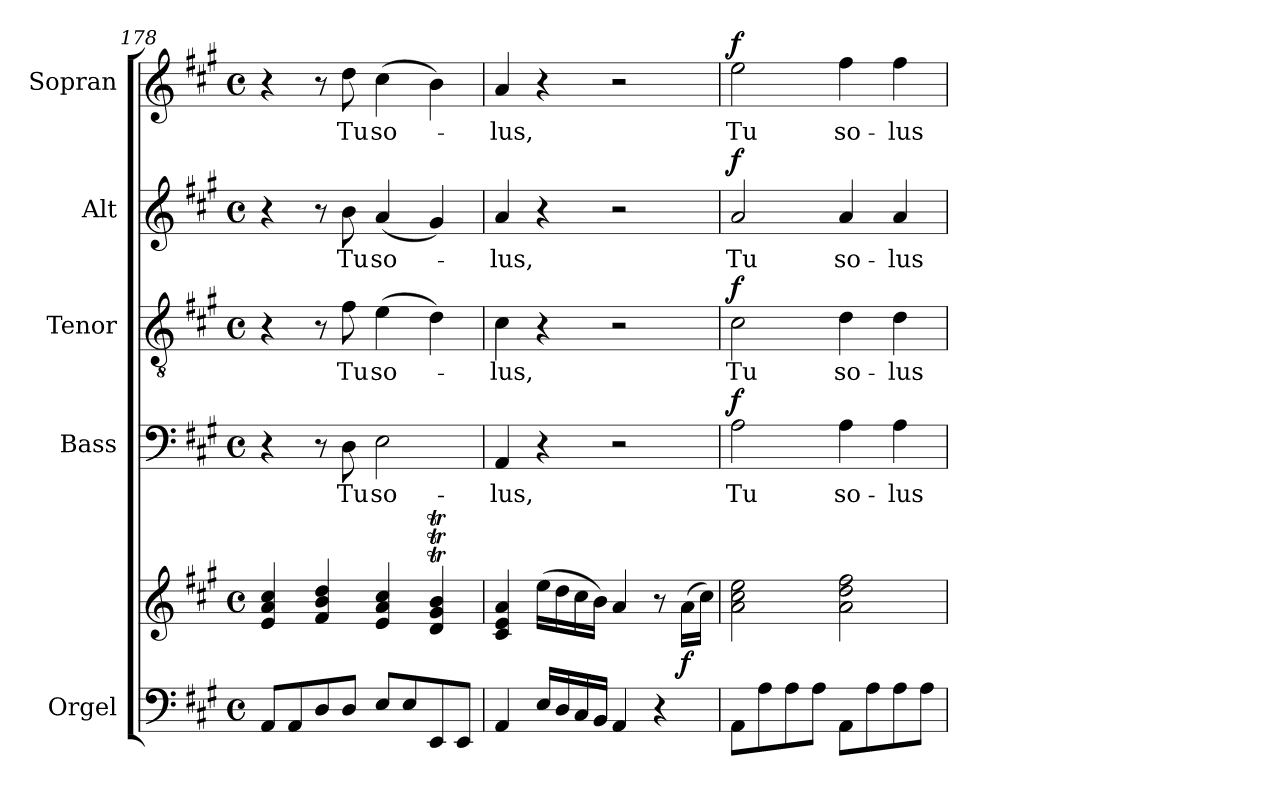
**kern	**kern	**dynam	**kern	**text	**dynam	**kern	**text	**dynam	**kern	**text	**dynam	**kern	**text	**dynam
*part5	*part5	*part5	*part4	*part4	*part4	*part3	*part3	*part3	*part2	*part2	*part2	*part1	*part1	*part1
*staff6	*staff5	*staff5/6	*staff4	*staff4	*staff4	*staff3	*staff3	*staff3	*staff2	*staff2	*staff2	*staff1	*staff1	*staff1
*I"Orgel	*	*	*I"Bass	*	*	*I"Tenor	*	*	*I"Alt	*	*	*I"Sopran	*	*
*I'Org.	*	*	*I'B.	*	*	*I'T.	*	*	*I'A.	*	*	*I'S.	*	*
*clefF4	*clefG2	*	*clefF4	*	*	*clefGv2	*	*	*clefG2	*	*	*clefG2	*	*
*k[f#c#g#]	*k[f#c#g#]	*	*k[f#c#g#]	*	*	*k[f#c#g#]	*	*	*k[f#c#g#]	*	*	*k[f#c#g#]	*	*
*A:	*A:	*	*A:	*	*	*A:	*	*	*A:	*	*	*A:	*	*
*M4/4	*M4/4	*	*M4/4	*	*	*M4/4	*	*	*M4/4	*	*	*M4/4	*	*
*met(c)	*met(c)	*	*met(c)	*	*	*met(c)	*	*	*met(c)	*	*	*met(c)	*	*
=178	=178	=178	=178	=178	=178	=178	=178	=178	=178	=178	=178	=178	=178	=178
8AA/L	4e/ 4a/ 4cc#/	.	4r	.	.	4r	.	.	4r	.	.	4r	.	.
8AA/	.	.	.	.	.	.	.	.	.	.	.	.	.	.
8D/	4f#/ 4b/ 4dd/	.	8r	.	.	8r	.	.	8r	.	.	8r	.	.
!	!	!	!	!LO:LY:b	!	!	!LO:LY:b	!	!	!LO:LY:b	!	!	!LO:LY:b	!
8D/J	.	.	8D\	Tu	.	8f#\	Tu	.	8b\	Tu	.	8dd\	Tu	.
!	!	!	!	!LO:LY:b	!	!	!LO:LY:b	!	!	!LO:LY:b	!	!	!LO:LY:b	!
8E/L	4e/ 4a/ 4cc#/	.	2E\	so-	.	(>4e\	so-	.	(<4a/	so-	.	(>4cc#\	so-	.
8E/	.	.	.	.	.	.	.	.	.	.	.	.	.	.
8EE/	4d/T 4g#/T 4b/T	.	.	.	.	4d\)	.	.	4g#/)	.	.	4b\)	.	.
8EE/J	.	.	.	.	.	.	.	.	.	.	.	.	.	.
=179	=179	=179	=179	=179	=179	=179	=179	=179	=179	=179	=179	=179	=179	=179
!	!	!	!	!LO:LY:b	!	!	!LO:LY:b	!	!	!LO:LY:b	!	!	!LO:LY:b	!
4AA/	4c#/ 4e/ 4a/	.	4AA/	-lus,	.	4c#\	-lus,	.	4a/	-lus,	.	4a/	-lus,	.
16E/LL	(>16ee\LL	.	4r	.	.	4r	.	.	4r	.	.	4r	.	.
16D/	16dd\	.	.	.	.	.	.	.	.	.	.	.	.	.
16C#/	16cc#\	.	.	.	.	.	.	.	.	.	.	.	.	.
16BB/JJ	16b\JJ)	.	.	.	.	.	.	.	.	.	.	.	.	.
4AA/	4a/	.	2r	.	.	2r	.	.	2r	.	.	2r	.	.
4r	8r	.	.	.	.	.	.	.	.	.	.	.	.	.
!	!	!LO:DY:b	!	!	!	!	!	!	!	!	!	!	!	!
.	(>16a\LL	f	.	.	.	.	.	.	.	.	.	.	.	.
.	16cc#\JJ)	.	.	.	.	.	.	.	.	.	.	.	.	.
=180	=180	=180	=180	=180	=180	=180	=180	=180	=180	=180	=180	=180	=180	=180
!	!	!	!	!LO:LY:b	!LO:DY:a	!	!LO:LY:b	!LO:DY:a	!	!LO:LY:b	!LO:DY:a	!	!LO:LY:b	!LO:DY:a
8AA\L	2a\ 2cc#\ 2ee\	.	2A\	Tu	f	2c#\	Tu	f	2a/	Tu	f	2ee\	Tu	f
8A\	.	.	.	.	.	.	.	.	.	.	.	.	.	.
8A\	.	.	.	.	.	.	.	.	.	.	.	.	.	.
8A\J	.	.	.	.	.	.	.	.	.	.	.	.	.	.
!	!	!	!	!LO:LY:b	!	!	!LO:LY:b	!	!	!LO:LY:b	!	!	!LO:LY:b	!
8AA\L	2a\ 2dd\ 2ff#\	.	4A\	so-	.	4d\	so-	.	4a/	so-	.	4ff#\	so-	.
8A\	.	.	.	.	.	.	.	.	.	.	.	.	.	.
!	!	!	!	!LO:LY:b	!	!	!LO:LY:b	!	!	!LO:LY:b	!	!	!LO:LY:b	!
8A\	.	.	4A\	-lus	.	4d\	-lus	.	4a/	-lus	.	4ff#\	-lus	.
8A\J	.	.	.	.	.	.	.	.	.	.	.	.	.	.
=	=	=	=	=	=	=	=	=	=	=	=	=	=	=
*-	*-	*-	*-	*-	*-	*-	*-	*-	*-	*-	*-	*-	*-	*-
